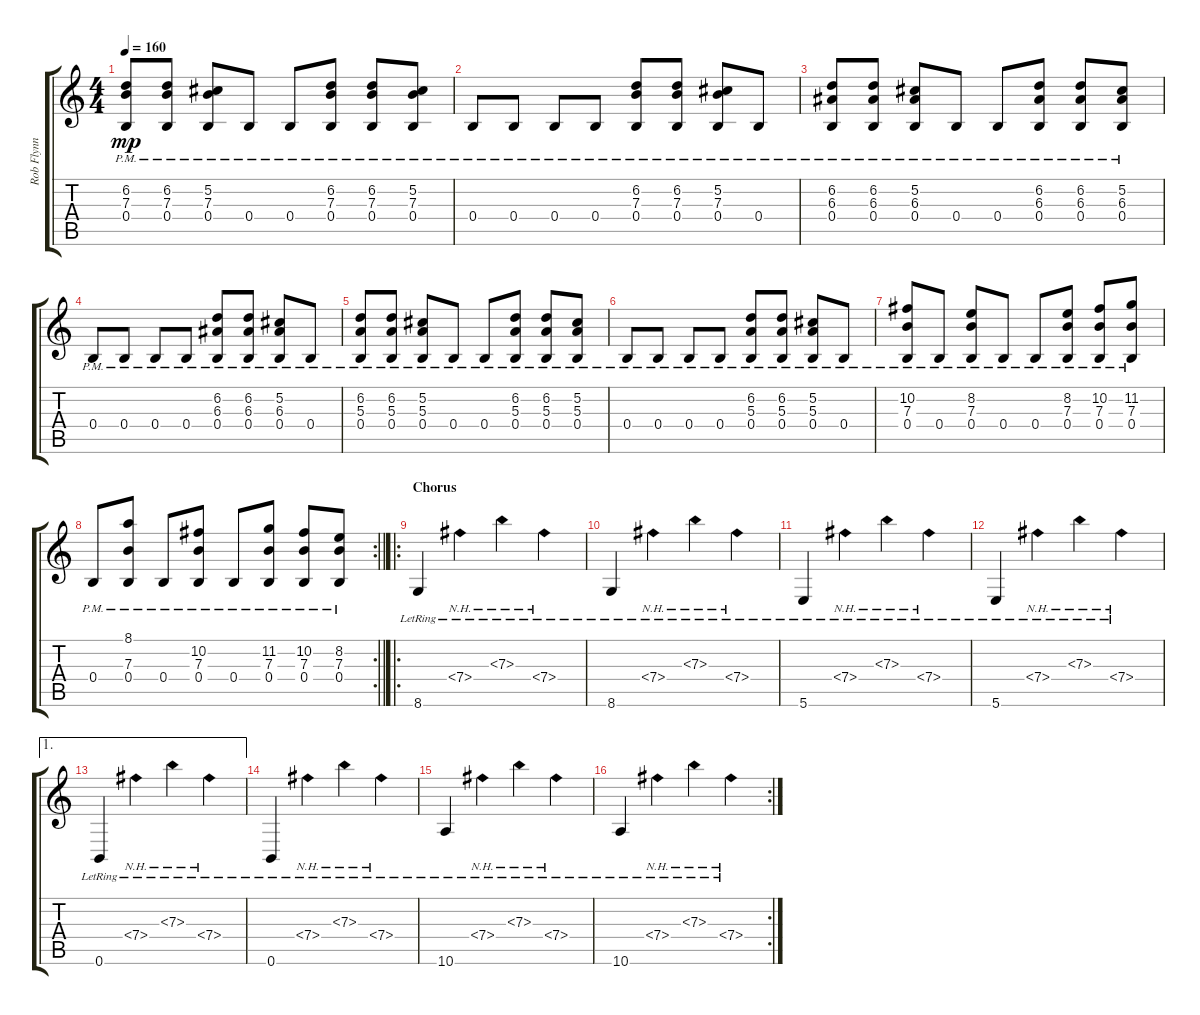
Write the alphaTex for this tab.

\track ("Rob Flynn" "Rob Flynn") {instrument distortionguitar}
\staff {score tabs}
\tuning (Db4 Ab3 E3 B2 Gb2 B1) {hide}
\ts (4 4)
\tempo 160
\clef g2
\ks c
(6.2 7.3 0.4{pm}).8{dy mp} (6.2 7.3 0.4{pm}).8 (5.2 7.3 0.4{pm}).8 0.4{pm}.8 0.4{pm}.8 (6.2 7.3 0.4{pm}).8 (6.2 7.3 0.4{pm}).8 (5.2 7.3 0.4{pm}).8 |
0.4{pm}.8 0.4{pm}.8 0.4{pm}.8 0.4{pm}.8 (6.2 7.3 0.4{pm}).8 (6.2 7.3 0.4{pm}).8 (5.2 7.3 0.4{pm}).8 0.4{pm}.8 |
(6.2 6.3 0.4{pm}).8 (6.2 6.3 0.4{pm}).8 (5.2 6.3 0.4{pm}).8 0.4{pm}.8 0.4{pm}.8 (6.2 6.3 0.4{pm}).8 (6.2 6.3 0.4{pm}).8 (5.2 6.3 0.4{pm}).8 |
0.4{pm}.8 0.4{pm}.8 0.4{pm}.8 0.4{pm}.8 (6.2 6.3 0.4{pm}).8 (6.2 6.3 0.4{pm}).8 (5.2 6.3 0.4{pm}).8 0.4{pm}.8 |
(6.2 5.3 0.4{pm}).8 (6.2 5.3 0.4{pm}).8 (5.2 5.3 0.4{pm}).8 0.4{pm}.8 0.4{pm}.8 (6.2 5.3 0.4{pm}).8 (6.2 5.3 0.4{pm}).8 (5.2 5.3 0.4{pm}).8 |
0.4{pm}.8 0.4{pm}.8 0.4{pm}.8 0.4{pm}.8 (6.2 5.3 0.4{pm}).8 (6.2 5.3 0.4{pm}).8 (5.2 5.3 0.4{pm}).8 0.4{pm}.8 |
(10.2 7.3 0.4{pm}).8 0.4{pm}.8 (8.2 7.3 0.4{pm}).8 0.4{pm}.8 0.4{pm}.8 (8.2 7.3 0.4{pm}).8 (10.2 7.3 0.4{pm}).8 (11.2 7.3 0.4{pm}).8 |
\rc 2
\barLineRight lightlight
0.4{pm}.8 (8.1 7.3 0.4{pm}).8 0.4{pm}.8 (10.2 7.3 0.4{pm}).8 0.4{pm}.8 (11.2 7.3 0.4{pm}).8 (10.2 7.3 0.4{pm}).8 (8.2 7.3 0.4{pm}).8 |
\ro
\section ("" "Chorus")
8.6{lr}.4 7.4{nh lr}.4 7.3{nh lr}.4 7.4{nh lr}.4 |
8.6{lr}.4 7.4{nh lr}.4 7.3{nh lr}.4 7.4{nh lr}.4 |
5.6{lr}.4 7.4{nh lr}.4 7.3{nh lr}.4 7.4{nh lr}.4 |
5.6{lr}.4 7.4{nh lr}.4 7.3{nh lr}.4 7.4{nh lr}.4 |
\ae 1
0.6{lr}.4 7.4{nh lr}.4 7.3{nh lr}.4 7.4{nh lr}.4 |
0.6{lr}.4 7.4{nh lr}.4 7.3{nh lr}.4 7.4{nh lr}.4 |
10.6{lr}.4 7.4{nh lr}.4 7.3{nh lr}.4 7.4{nh lr}.4 |
\rc 2
10.6{lr}.4 7.4{nh lr}.4 7.3{nh lr}.4 7.4{nh lr}.4
